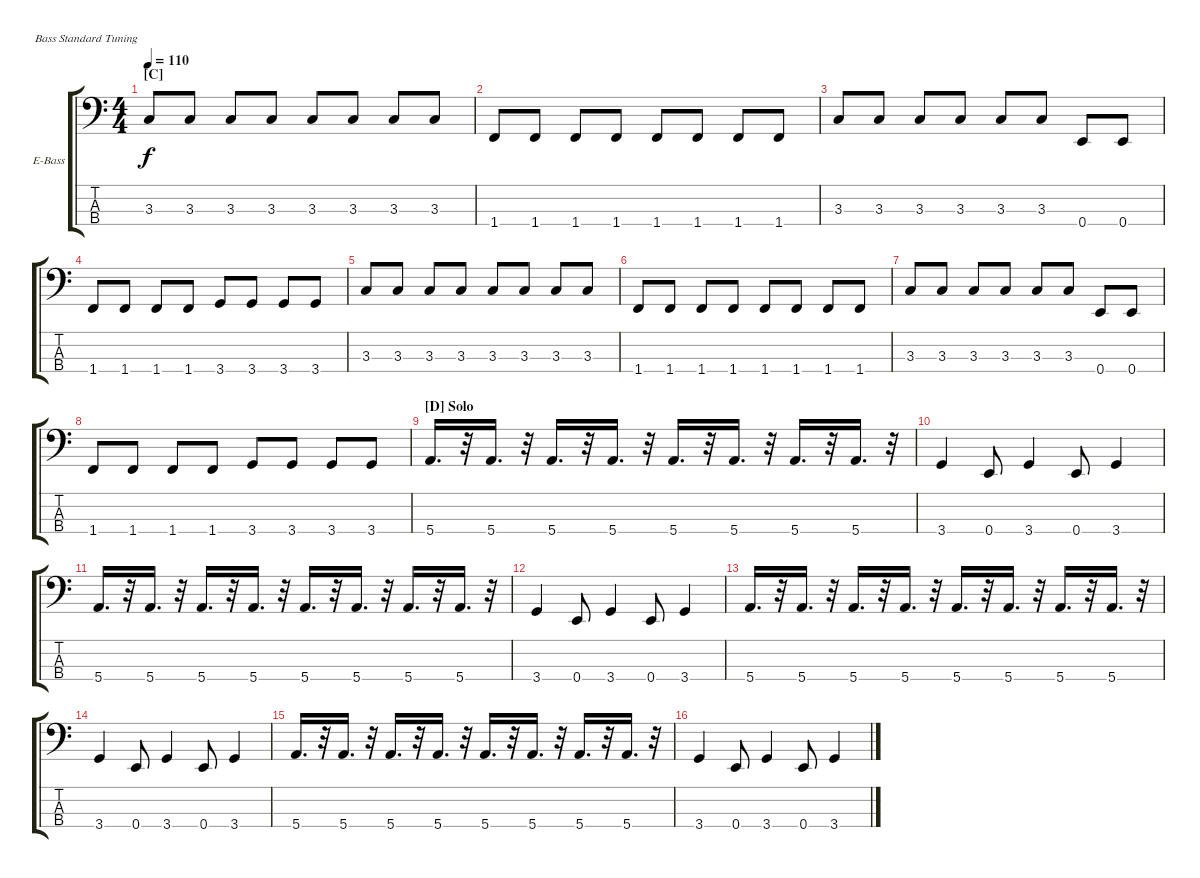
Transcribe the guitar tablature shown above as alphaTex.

\defaultSystemsLayout 4
\bracketExtendMode groupsimilarinstruments
\firstSystemTrackNameOrientation horizontal
\otherSystemsTrackNameOrientation horizontal
\track ("Nikolai Fraiture" "E-Bass") {instrument electricbassfinger}
\staff {score tabs}
\tuning (G2 D2 A1 E1)
\ts (4 4)
\section ("C" "")
\tempo 110
\clef f4
\ks c
3.3.8{dy f} 3.3.8 3.3.8 3.3.8 3.3.8 3.3.8 3.3.8 3.3.8 |
1.4.8 1.4.8 1.4.8 1.4.8 1.4.8 1.4.8 1.4.8 1.4.8 |
3.3.8 3.3.8 3.3.8 3.3.8 3.3.8 3.3.8 0.4.8 0.4.8 |
1.4.8 1.4.8 1.4.8 1.4.8 3.4.8 3.4.8 3.4.8 3.4.8 |
3.3.8 3.3.8 3.3.8 3.3.8 3.3.8 3.3.8 3.3.8 3.3.8 |
1.4.8 1.4.8 1.4.8 1.4.8 1.4.8 1.4.8 1.4.8 1.4.8 |
3.3.8 3.3.8 3.3.8 3.3.8 3.3.8 3.3.8 0.4.8 0.4.8 |
1.4.8 1.4.8 1.4.8 1.4.8 3.4.8 3.4.8 3.4.8 3.4.8 |
\section ("D" "Solo")
5.4.16{d} r.32 5.4.16{d} r.32 5.4.16{d} r.32 5.4.16{d} r.32 5.4.16{d} r.32 5.4.16{d} r.32 5.4.16{d} r.32 5.4.16{d} r.32 |
3.4.4 0.4.8 3.4.4 0.4.8 3.4.4 |
5.4.16{d} r.32 5.4.16{d} r.32 5.4.16{d} r.32 5.4.16{d} r.32 5.4.16{d} r.32 5.4.16{d} r.32 5.4.16{d} r.32 5.4.16{d} r.32 |
3.4.4 0.4.8 3.4.4 0.4.8 3.4.4 |
5.4.16{d} r.32 5.4.16{d} r.32 5.4.16{d} r.32 5.4.16{d} r.32 5.4.16{d} r.32 5.4.16{d} r.32 5.4.16{d} r.32 5.4.16{d} r.32 |
3.4.4 0.4.8 3.4.4 0.4.8 3.4.4 |
5.4.16{d} r.32 5.4.16{d} r.32 5.4.16{d} r.32 5.4.16{d} r.32 5.4.16{d} r.32 5.4.16{d} r.32 5.4.16{d} r.32 5.4.16{d} r.32 |
3.4.4 0.4.8 3.4.4 0.4.8 3.4.4
